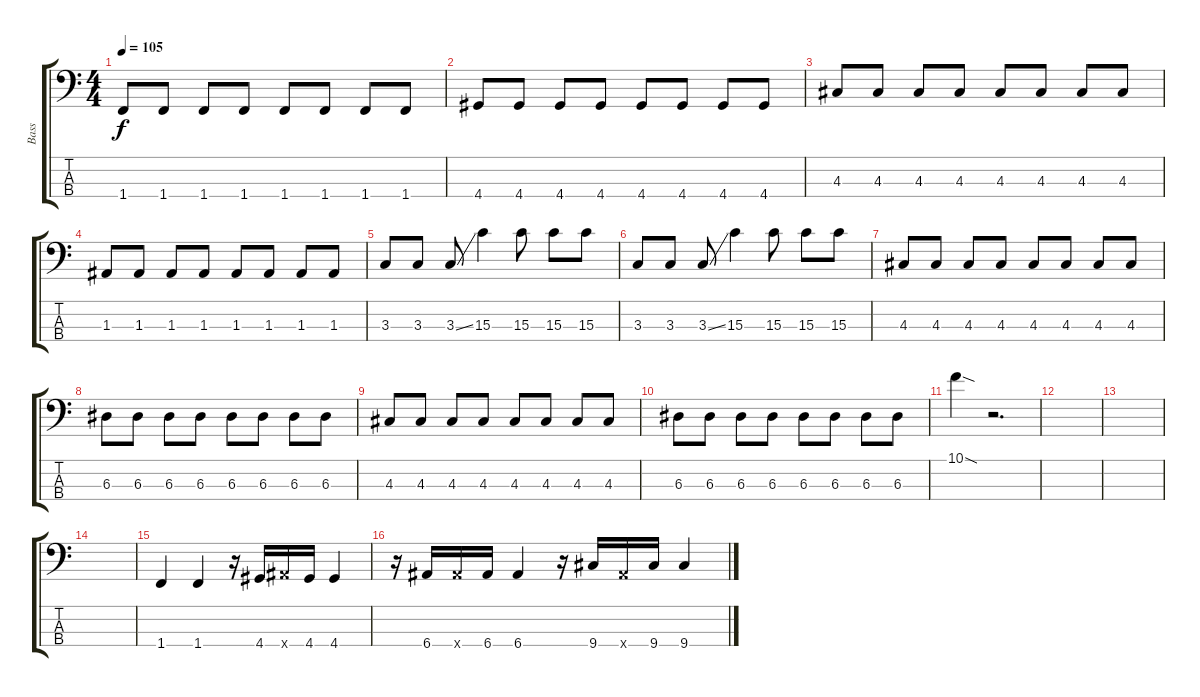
\track ("Bass" "Bass") {instrument electricbassfinger}
\staff {score tabs}
\tuning (G2 D2 A1 E1) {hide}
\ts (4 4)
\tempo 105
\clef f4
\ks c
1.4.8{dy f} 1.4.8 1.4.8 1.4.8 1.4.8 1.4.8 1.4.8 1.4.8 |
4.4.8 4.4.8 4.4.8 4.4.8 4.4.8 4.4.8 4.4.8 4.4.8 |
4.3.8 4.3.8 4.3.8 4.3.8 4.3.8 4.3.8 4.3.8 4.3.8 |
1.3.8 1.3.8 1.3.8 1.3.8 1.3.8 1.3.8 1.3.8 1.3.8 |
3.3.8 3.3.8 3.3{ss}.8 15.3.4 15.3.8 15.3.8 15.3.8 |
3.3.8 3.3.8 3.3{ss}.8 15.3.4 15.3.8 15.3.8 15.3.8 |
4.3.8 4.3.8 4.3.8 4.3.8 4.3.8 4.3.8 4.3.8 4.3.8 |
6.3.8 6.3.8 6.3.8 6.3.8 6.3.8 6.3.8 6.3.8 6.3.8 |
4.3.8 4.3.8 4.3.8 4.3.8 4.3.8 4.3.8 4.3.8 4.3.8 |
6.3.8 6.3.8 6.3.8 6.3.8 6.3.8 6.3.8 6.3.8 6.3.8 |
10.1{sod}.4 r.2{d} |
|
|
|
1.4.4 1.4.4 r.16 4.4.16 6.4{x}.16 4.4.16 4.4.4 |
r.16 6.4.16 6.4{x}.16 6.4.16 6.4.4 r.16 9.4.16 6.4{x}.16 9.4.16 9.4.4
